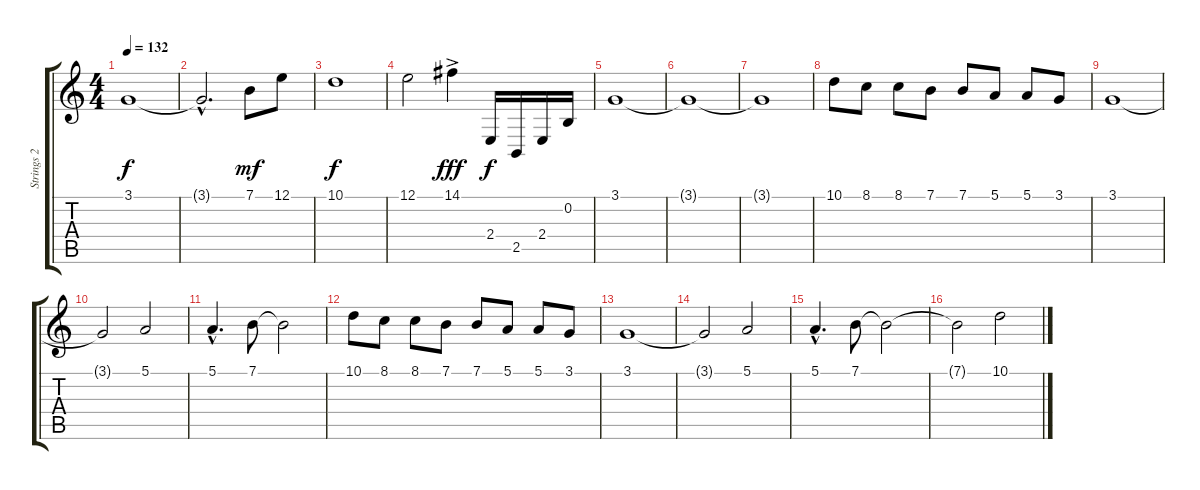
\track ("Strings 2" "Strings 2") {instrument stringensemble1}
\staff {score tabs}
\tuning (E4 B3 G3 D3 A2 E2) {hide}
\ts (4 4)
\tempo 132
\clef g2
\ks c
3.1.1{dy f volume 9} |
3.1{hac t}.2{d} 7.1.8{dy mf} 12.1.8 |
10.1.1{dy f} |
12.1.2 14.1{ac}.4{dy fff} 2.4.16{dy f volume 12} 2.5.16 2.4.16 0.2.16 |
3.1.1{volume 11} |
3.1{t}.1 |
3.1{t}.1 |
10.1.8 8.1.8 8.1.8 7.1.8 7.1.8 5.1.8 5.1.8 3.1.8 |
3.1.1 |
3.1{t}.2 5.1.2 |
5.1{hac}.4{d} 7.1.8 7.1{t}.2 |
10.1.8 8.1.8 8.1.8 7.1.8 7.1.8 5.1.8 5.1.8 3.1.8 |
3.1.1 |
3.1{t}.2 5.1.2 |
5.1{hac}.4{d} 7.1.8 7.1{t}.2 |
7.1{t}.2 10.1.2
